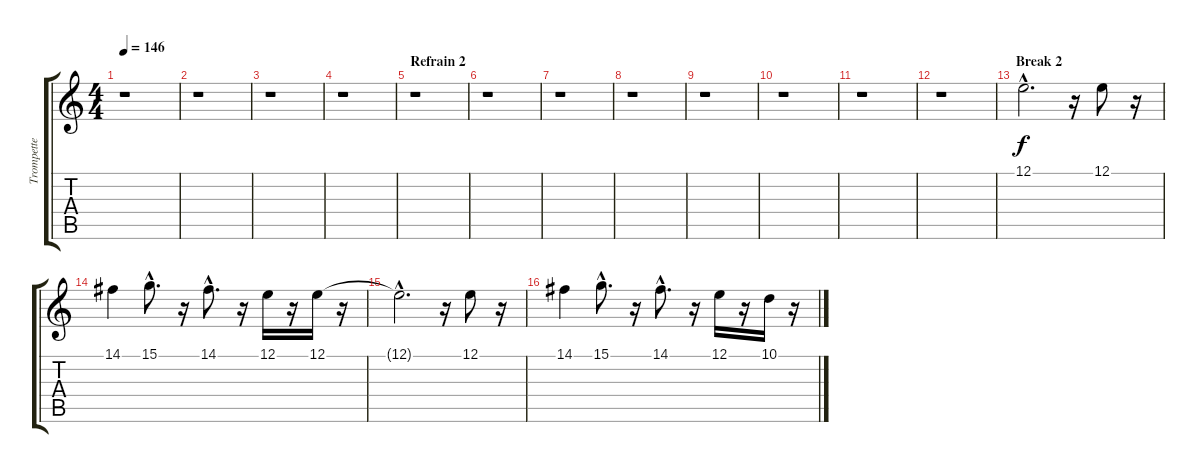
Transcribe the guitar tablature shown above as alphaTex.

\track ("Trompette" "Trompette") {instrument trumpet}
\staff {score tabs}
\tuning (E4 B3 G3 D3 A2 E2) {hide}
\ts (4 4)
\tempo 146
\clef g2
\ks c
r.1{dy f} |
r.1 |
r.1 |
r.1 |
\section ("" "Refrain 2")
r.1 |
r.1 |
r.1 |
r.1 |
r.1 |
r.1 |
r.1 |
r.1 |
\section ("" "Break 2")
12.1{hac}.2{d} r.16 12.1.8 r.16 |
14.1.4 15.1{hac}.8{d} r.16 14.1{hac}.8{d} r.16 12.1.16 r.16 12.1.16 r.16 |
12.1{hac t}.2{d} r.16 12.1.8 r.16 |
14.1.4 15.1{hac}.8{d} r.16 14.1{hac}.8{d} r.16 12.1.16 r.16 10.1.16 r.16
